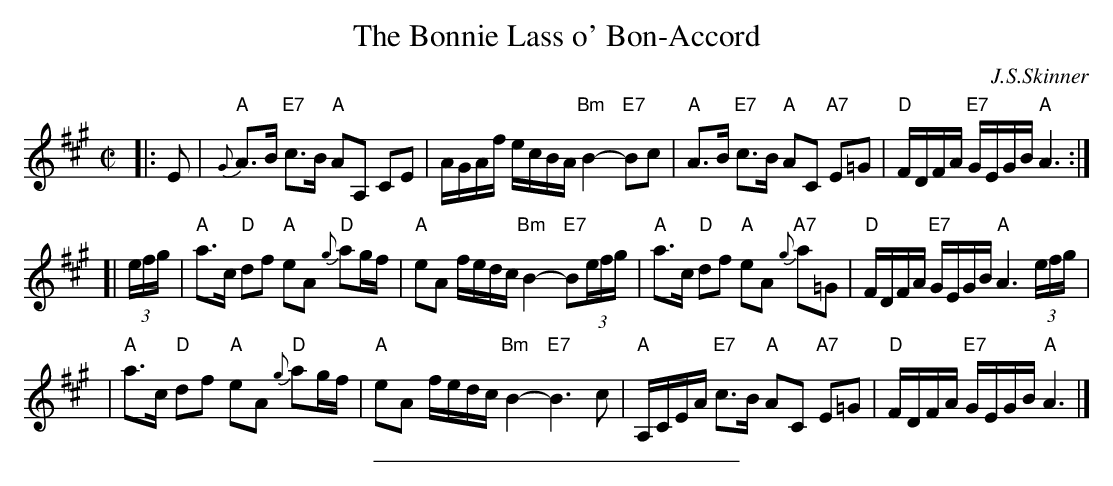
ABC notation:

X:1
T: The Bonnie Lass o' Bon-Accord
C: J.S.Skinner
M: C|
L: 1/16
K: A
|: E2 \
| "A"{G}A3B "E7"c3B "A"A2A,2 C2E2 \
| AGAf ecBA "Bm"B4- "E7"B2c2 \
| "A"A3B "E7"c3B "A"A2C2 "A7"E2=G2 \
| "D"FDFA "E7"GEGB "A"A6 :|
[| (3efg \
| "A"a3c "D"d2f2 "A"e2A2 "D"{g}a2gf \
| "A"e2A2 fedc "Bm"B4- "E7"B2(3efg \
| "A"a3c "D"d2f2 "A"e2A2 "A7"{g}a2=G2 \
| "D"FDFA "E7"GEGB "A"A6 (3efg |
| "A"a3c "D"d2f2 "A"e2A2 "D"{g}a2gf \
| "A"e2A2 fedc "Bm"B4- "E7"B6 c2 \
| "A"A,CEA "E7"c3B "A"A2C2 "A7"E2=G2 \
| "D"FDFA "E7"GEGB "A"A6 |]
%%sep 5 5 234
K:C
x4 x4 x4 x4 x4 x4 x4 x4 |
x4 x4 x4 x4 x4 x4 x4 x4 |
x4 x4 x4 x4 x4 x4 x4 x4 |
x4 x4 x4 x4 x4 x4 x4 x4 |
x4 x4 x4 x4 x4 x4 x4 x4 |
